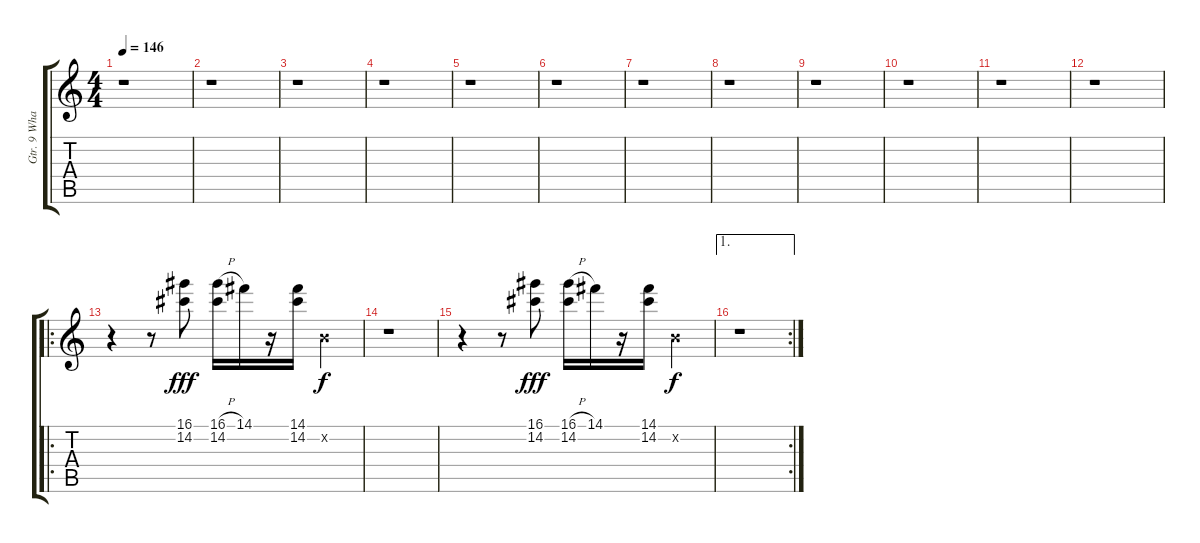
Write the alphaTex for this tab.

\track ("Gtr. 9 Whammy" "Gtr. 9 Wha") {instrument distortionguitar}
\staff {score tabs}
\tuning (E4 B3 G3 D3 A2 E2) {hide}
\ts (4 4)
\tempo 146
\clef g2
\ks c
r.1{dy fff} |
r.1 |
r.1 |
r.1 |
r.1 |
r.1 |
r.1 |
r.1 |
r.1 |
r.1 |
r.1 |
r.1 |
\ro
r.4 r.8 (16.1 14.2).8 (16.1{h} 14.2).16 14.1.16 r.16 (14.1 14.2).16 0.2{x}.4{dy f} |
r.1 |
r.4 r.8 (16.1 14.2).8{dy fff} (16.1{h} 14.2).16 14.1.16 r.16 (14.1 14.2).16 0.2{x}.4{dy f} |
\ae 1
\rc 2
r.1
